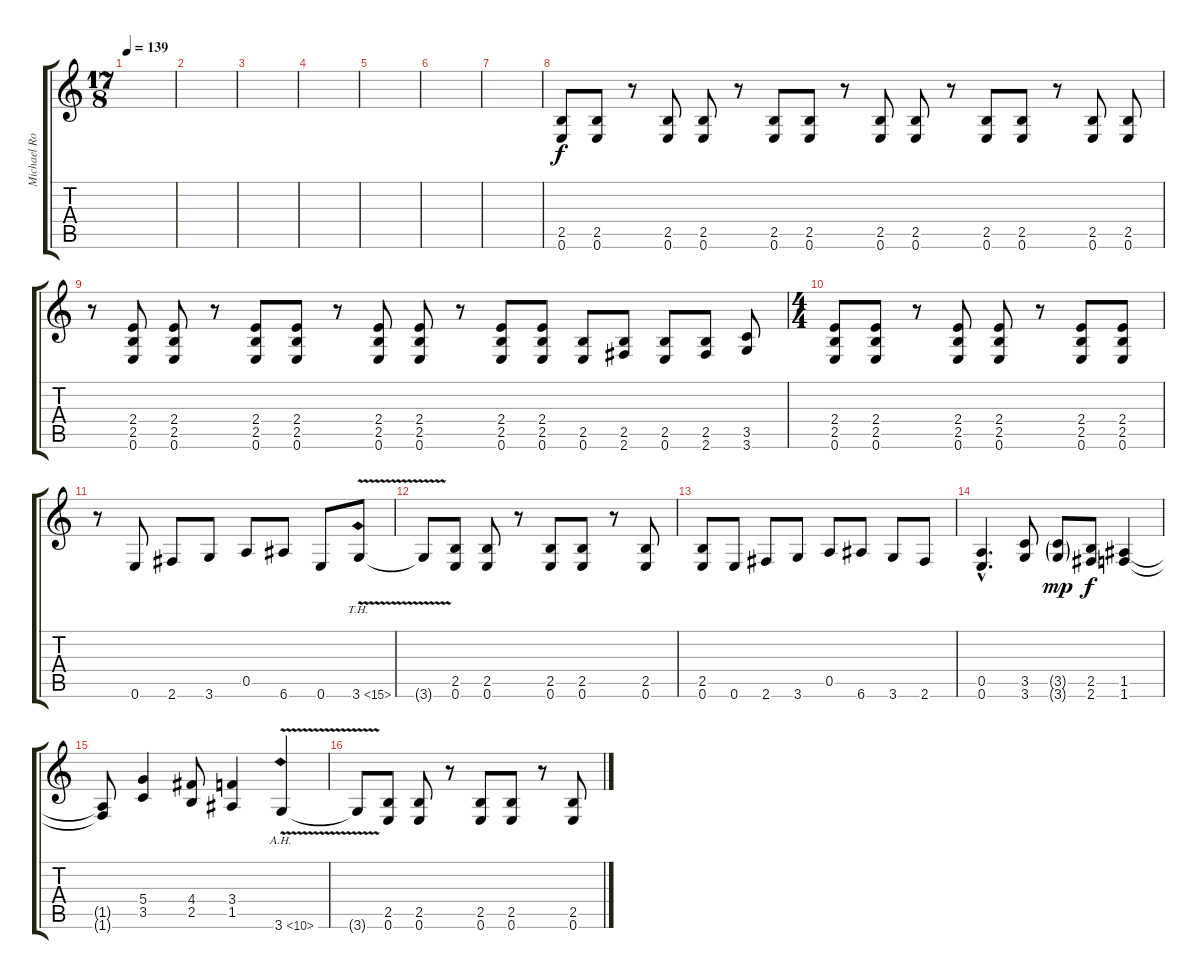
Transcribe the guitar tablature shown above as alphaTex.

\track ("Michael Romeo" "Michael Ro") {instrument distortionguitar}
\staff {score tabs}
\tuning (E4 B3 G3 D3 A2 E2) {hide}
\ts (17 8)
\tempo 139
\clef g2
\ks c
|
|
|
|
|
|
|
(2.5 0.6).8{volume 4} (2.5 0.6).8{volume 5} r.8 (2.5 0.6).8{volume 6} (2.5 0.6).8{volume 7} r.8 (2.5 0.6).8{volume 8} (2.5 0.6).8{volume 10} r.8 (2.5 0.6).8{volume 11} (2.5 0.6).8{volume 12} r.8 (2.5 0.6).8{volume 13} (2.5 0.6).8{volume 14} r.8 (2.5 0.6).8 (2.5 0.6).8 |
r.8 (2.4 2.5 0.6).8 (2.4 2.5 0.6).8 r.8 (2.4 2.5 0.6).8 (2.4 2.5 0.6).8 r.8 (2.4 2.5 0.6).8 (2.4 2.5 0.6).8 r.8 (2.4 2.5 0.6).8 (2.4 2.5 0.6).8 (2.5 0.6).8 (2.5 2.6).8 (2.5 0.6).8 (2.5 2.6).8 (3.5 3.6).8 |
\ts (4 4)
(2.4 2.5 0.6).8 (2.4 2.5 0.6).8 r.8 (2.4 2.5 0.6).8 (2.4 2.5 0.6).8 r.8 (2.4 2.5 0.6).8 (2.4 2.5 0.6).8 |
r.8 0.6.8 2.6.8 3.6.8 0.5.8 6.6.8 0.6.8 3.6{th 12 v}.8 |
3.6{t}.8 (2.5 0.6).8 (2.5 0.6).8 r.8 (2.5 0.6).8 (2.5 0.6).8 r.8 (2.5 0.6).8 |
(2.5 0.6).8 0.6.8 2.6.8 3.6.8 0.5.8 6.6.8 3.6.8 2.6.8 |
(0.5{hac} 0.6{hac}).4{d} (3.5 3.6).8 (3.5{g} 3.6{g}).8{dy mp} (2.5 2.6).8{dy f} (1.5 1.6).4 |
(1.5{t} 1.6{t}).8 (5.4 3.5).4 (4.4 2.5).8 (3.4 1.5).4 3.6{ah 7 v}.4 |
3.6{t}.8 (2.5 0.6).8 (2.5 0.6).8 r.8 (2.5 0.6).8 (2.5 0.6).8 r.8 (2.5 0.6).8
